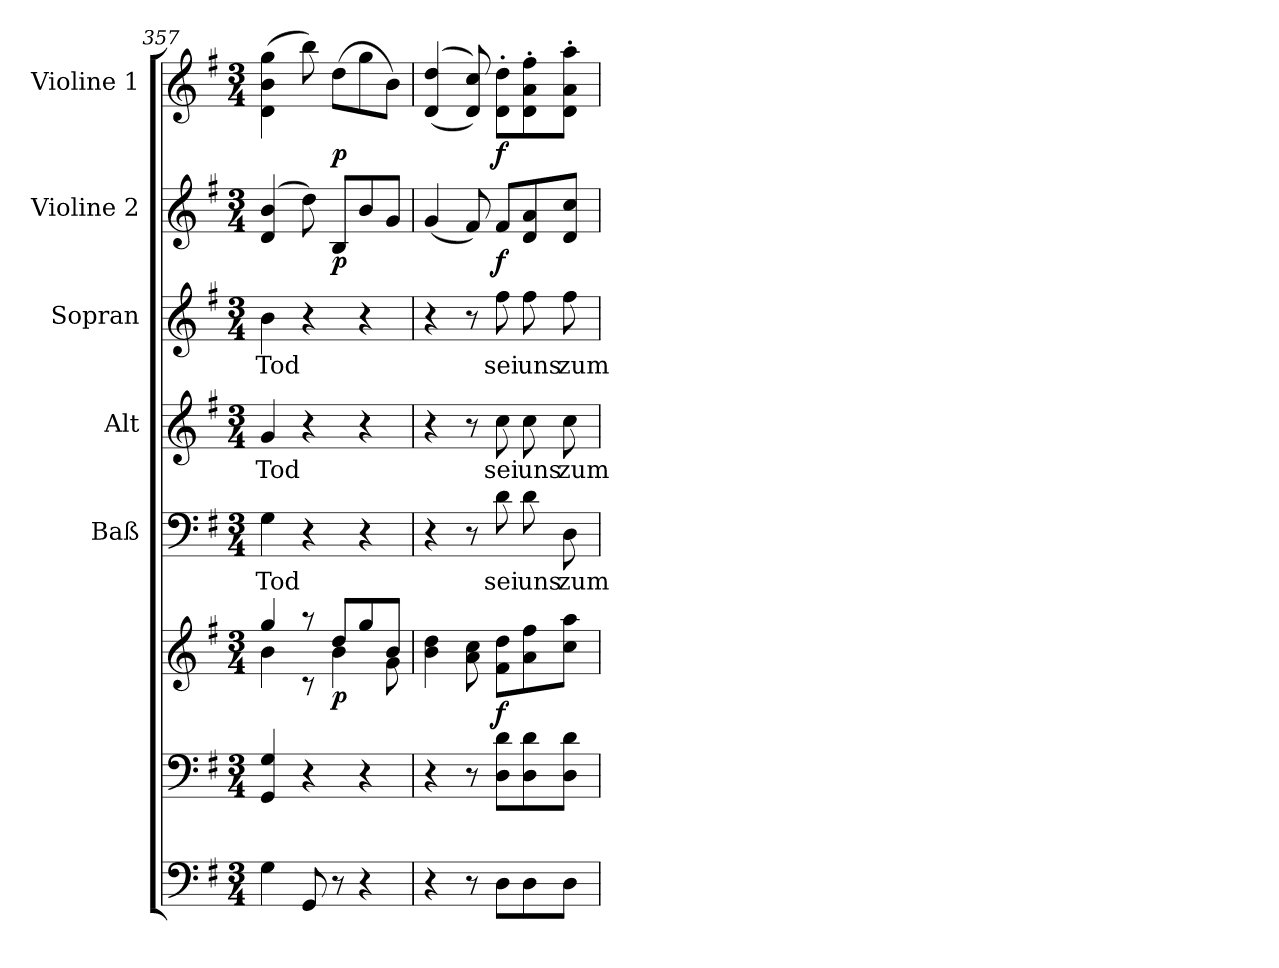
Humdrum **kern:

**kern	**kern	**kern	**dynam	**kern	**text	**kern	**text	**kern	**text	**kern	**dynam	**kern	**dynam
*part7	*part6	*part6	*part6	*part5	*part5	*part4	*part4	*part3	*part3	*part2	*part2	*part1	*part1
*staff8	*staff7	*staff6	*staff6/7	*staff5	*staff5	*staff4	*staff4	*staff3	*staff3	*staff2	*staff2	*staff1	*staff1
*	*	*	*	*I"Baß	*	*I"Alt	*	*I"Sopran	*	*I"Violine 2	*	*I"Violine 1	*
*	*	*	*	*	*	*	*	*	*	*I'Vln	*	*I'Vln	*
*clefF4	*clefF4	*clefG2	*	*clefF4	*	*clefG2	*	*clefG2	*	*clefG2	*	*clefG2	*
*ITrd7c12	*	*	*	*	*	*	*	*	*	*	*	*	*
*k[f#]	*k[f#]	*k[f#]	*	*k[f#]	*	*k[f#]	*	*k[f#]	*	*k[f#]	*	*k[f#]	*
*G:	*G:	*G:	*	*G:	*	*G:	*	*G:	*	*G:	*	*G:	*
*M3/4	*M3/4	*M3/4	*	*M3/4	*	*M3/4	*	*M3/4	*	*M3/4	*	*M3/4	*
=357	=357	=357	=357	=357	=357	=357	=357	=357	=357	=357	=357	=357	=357
*	*	*^	*	*	*	*	*	*	*	*	*	*	*
!	!	!	!	!	!	!LO:LY:b	!	!LO:LY:b	!	!LO:LY:b	!	!	!	!
4GG\	4GG/ 4G/	4gg/	4b\	.	4G\	Tod	4g/	Tod	4b\	Tod	(<4d/ 4b/	.	(>4d\ 4b\ 4gg\	.
8GGG/	4r	8raa	8rc	.	4r	.	4r	.	4r	.	8dd\)	.	8bb\)	.
!	!	!	!	!LO:DY:b	!	!	!	!	!	!	!	!LO:DY:b	!	!LO:DY:b
8r	.	8dd/L	4b\	p	.	.	.	.	.	.	8B/L	p	(>8dd\L	p
4r	4r	8gg/	.	.	4r	.	4r	.	4r	.	8b/	.	8gg\	.
.	.	8b/J	8g\	.	.	.	.	.	.	.	8g/J	.	8b\J)	.
*	*	*v	*v	*	*	*	*	*	*	*	*	*	*	*
=358	=358	=358	=358	=358	=358	=358	=358	=358	=358	=358	=358	=358	=358
4r	4r	4b\ 4dd\	.	4r	.	4r	.	4r	.	(<4g/	.	((<4d/ 4dd/	.
8r	8r	8a\ 8cc\	.	8r	.	8r	.	8r	.	8f#/)	.	8d/ 8cc/))	.
!	!	!	!LO:DY:b	!	!LO:LY:b	!	!LO:LY:b	!	!LO:LY:b	!	!LO:DY:b	!	!LO:DY:b
8DD\L	8D\ 8d\L	8f#\ 8dd\L	f	8d\	sei	8cc\	sei	8ff#\	sei	8f#/L	f	8d\'> 8dd\'>L	f
!	!	!	!	!	!LO:LY:b	!	!LO:LY:b	!	!LO:LY:b	!	!	!	!
8DD\	8D\ 8d\	8a\ 8ff#\	.	8d\	uns	8cc\	uns	8ff#\	uns	8d/ 8a/	.	8d\'> 8a\'> 8ff#\'>	.
!	!	!	!	!	!LO:LY:b	!	!LO:LY:b	!	!LO:LY:b	!	!	!	!
8DD\J	8D\ 8d\J	8cc\ 8aa\J	.	8D\	zum	8cc\	zum	8ff#\	zum	8d/ 8cc/J	.	8d\'> 8a\'> 8aa\'>J	.
=	=	=	=	=	=	=	=	=	=	=	=	=	=
*-	*-	*-	*-	*-	*-	*-	*-	*-	*-	*-	*-	*-	*-
